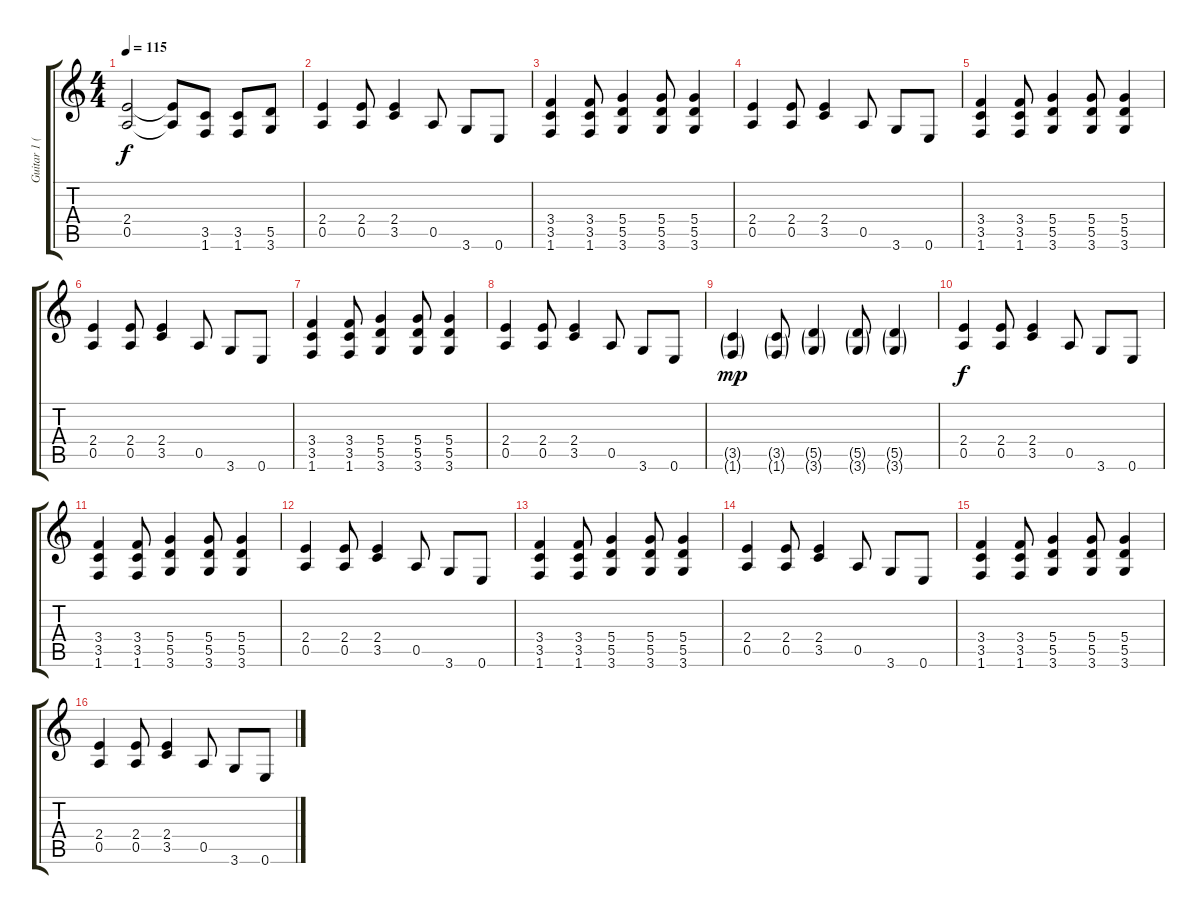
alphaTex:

\track ("Guitar 1 (Plagy)" "Guitar 1 (") {instrument acousticguitarnylon}
\staff {score tabs}
\tuning (E4 B3 G3 D3 A2 E2) {hide}
\ts (4 4)
\tempo 115
\clef g2
\ks c
(2.4 0.5).2{dy f instrument acousticguitarnylon} (2.4{t} 0.5{t}).8 (3.5 1.6).8 (3.5 1.6).8 (5.5 3.6).8 |
(2.4 0.5).4 (2.4 0.5).8 (2.4 3.5).4 0.5.8 3.6.8 0.6.8 |
(3.4 3.5 1.6).4 (3.4 3.5 1.6).8 (5.4 5.5 3.6).4 (5.4 5.5 3.6).8 (5.4 5.5 3.6).4 |
(2.4 0.5).4 (2.4 0.5).8 (2.4 3.5).4 0.5.8 3.6.8 0.6.8 |
(3.4 3.5 1.6).4 (3.4 3.5 1.6).8 (5.4 5.5 3.6).4 (5.4 5.5 3.6).8 (5.4 5.5 3.6).4 |
(2.4 0.5).4 (2.4 0.5).8 (2.4 3.5).4 0.5.8 3.6.8 0.6.8 |
(3.4 3.5 1.6).4 (3.4 3.5 1.6).8 (5.4 5.5 3.6).4 (5.4 5.5 3.6).8 (5.4 5.5 3.6).4 |
(2.4 0.5).4 (2.4 0.5).8 (2.4 3.5).4 0.5.8 3.6.8 0.6.8 |
(3.5{g} 1.6{g}).4{dy mp} (3.5{g} 1.6{g}).8 (5.5{g} 3.6{g}).4 (5.5{g} 3.6{g}).8 (5.5{g} 3.6{g}).4 |
(2.4 0.5).4{dy f} (2.4 0.5).8 (2.4 3.5).4 0.5.8 3.6.8 0.6.8 |
(3.4 3.5 1.6).4 (3.4 3.5 1.6).8 (5.4 5.5 3.6).4 (5.4 5.5 3.6).8 (5.4 5.5 3.6).4 |
(2.4 0.5).4 (2.4 0.5).8 (2.4 3.5).4 0.5.8 3.6.8 0.6.8 |
(3.4 3.5 1.6).4 (3.4 3.5 1.6).8 (5.4 5.5 3.6).4 (5.4 5.5 3.6).8 (5.4 5.5 3.6).4 |
(2.4 0.5).4 (2.4 0.5).8 (2.4 3.5).4 0.5.8 3.6.8 0.6.8 |
(3.4 3.5 1.6).4 (3.4 3.5 1.6).8 (5.4 5.5 3.6).4 (5.4 5.5 3.6).8 (5.4 5.5 3.6).4 |
(2.4 0.5).4 (2.4 0.5).8 (2.4 3.5).4 0.5.8 3.6.8 0.6.8
